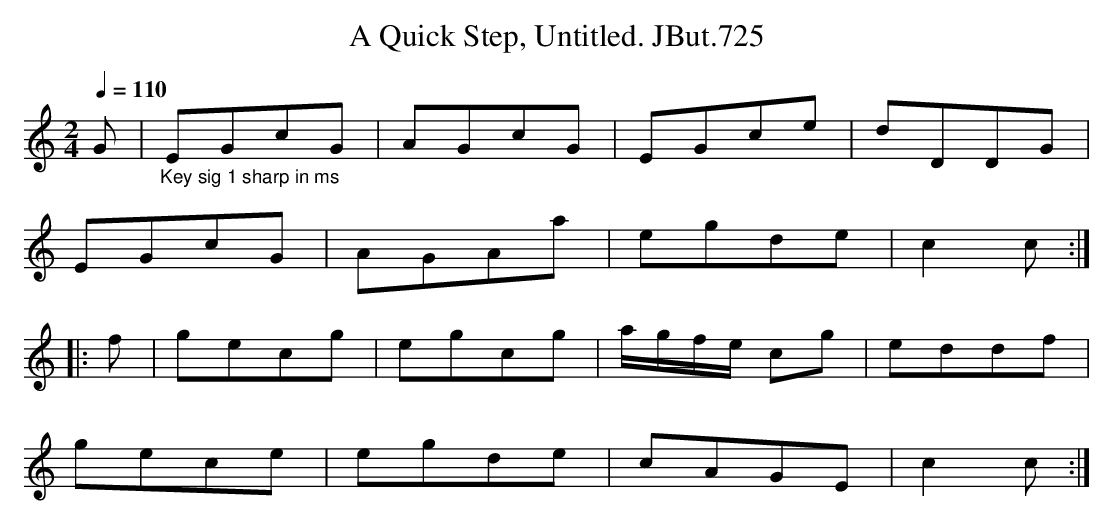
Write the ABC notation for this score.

X:1
T:Quick Step, Untitled. JBut.725, A
M:2/4
L:1/8
Q:1/4=110
K:C
G|"_Key sig 1 sharp in ms"EGcG|AGcG|EGce|dDDG|
EGcG|AGAa|egde|c2c:|
|:f|gecg|egcg|a/g/f/e/ cg|eddf|
gece|egde|cAGE|c2c:|
